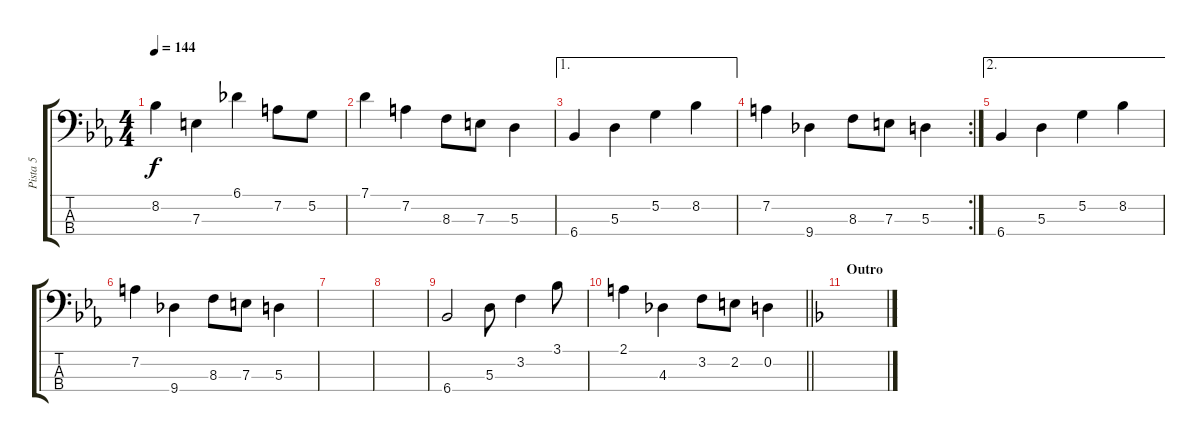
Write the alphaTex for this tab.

\track ("Pista 5" "Pista 5") {instrument electricbassfinger}
\staff {score tabs}
\tuning (G2 D2 A1 E1) {hide}
\ts (4 4)
\tempo 144
\clef f4
\ks eb
8.2.4{dy f} 7.3.4 6.1.4 7.2.8 5.2.8 |
7.1.4 7.2.4 8.3.8 7.3.8 5.3.4 |
\ae 1
6.4.4 5.3.4 5.2.4 8.2.4 |
\rc 2
7.2.4 9.4.4 8.3.8 7.3.8 5.3.4 |
\ae 2
6.4.4 5.3.4 5.2.4 8.2.4 |
7.2.4 9.4.4 8.3.8 7.3.8 5.3.4 |
|
|
6.4.2 5.3.8 3.2.4 3.1.8 |
\barLineRight lightlight
2.1.4 4.3.4 3.2.8 2.2.8 0.2.4 |
\section ("" "Outro")
\ks f
